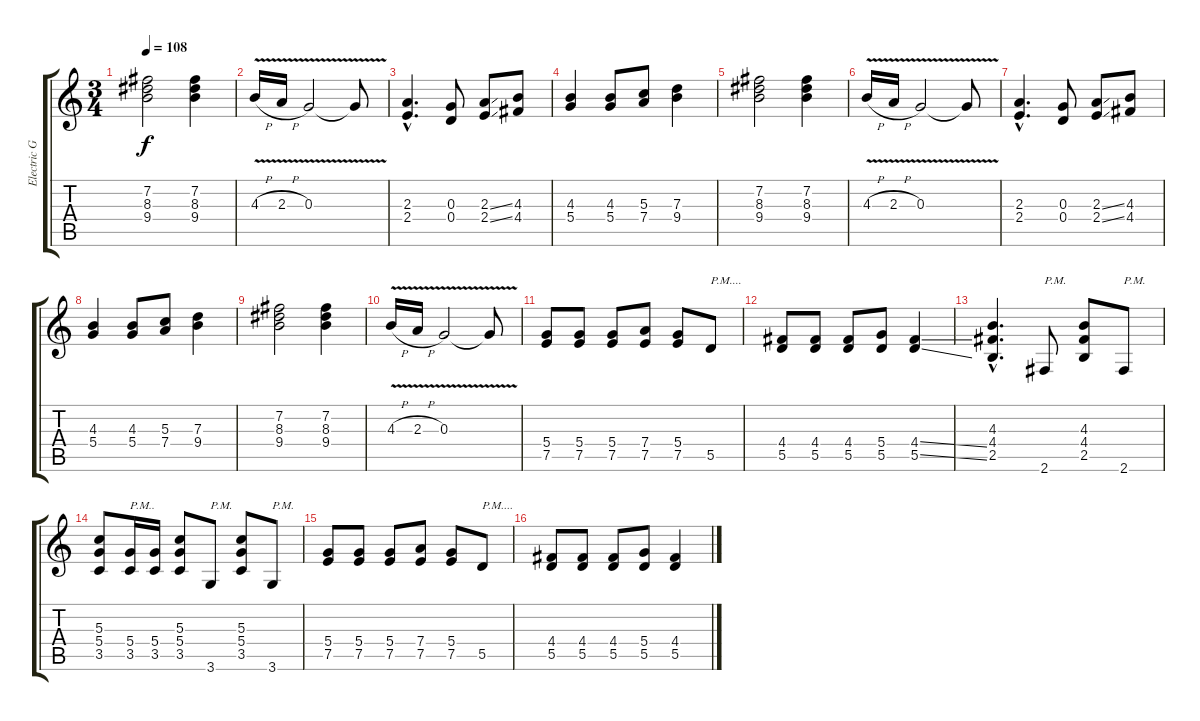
\track ("Electric Guitar (Guitar 2)" "Electric G") {instrument electricguitarclean}
\staff {score tabs}
\tuning (E4 B3 G3 D3 A2 E2) {hide}
\ts (3 4)
\tempo 108
\clef g2
\ks c
(7.2 8.3 9.4).2{dy f} (7.2 8.3 9.4).4 |
4.3{v h}.16 2.3{v h}.16 0.3{v}.2 0.3{t}.8 |
(2.3{hac} 2.4{hac}).4{d} (0.3 0.4).8 (2.3{ss} 2.4{ss}).8 (4.3 4.4).8 |
(4.3 5.4).4 (4.3 5.4).8 (5.3 7.4).8 (7.3 9.4).4 |
(7.2 8.3 9.4).2 (7.2 8.3 9.4).4 |
4.3{v h}.16 2.3{v h}.16 0.3{v}.2 0.3{t}.8 |
(2.3{hac} 2.4{hac}).4{d} (0.3 0.4).8 (2.3{ss} 2.4{ss}).8 (4.3 4.4).8 |
(4.3 5.4).4 (4.3 5.4).8 (5.3 7.4).8 (7.3 9.4).4 |
(7.2 8.3 9.4).2 (7.2 8.3 9.4).4 |
4.3{v h}.16 2.3{v h}.16 0.3{v}.2 0.3{t}.8 |
(5.4 7.5).8 (5.4 7.5).8 (5.4 7.5).8 (7.4 7.5).8 (5.4 7.5).8 5.5.8{txt "P.M...."} |
(4.4 5.5).8 (4.4 5.5).8 (4.4 5.5).8 (5.4 5.5).8 (4.4{ss} 5.5{ss}).4 |
(4.3{hac} 4.4{hac} 2.5{hac}).4{d} 2.6.8{txt "P.M."} (4.3 4.4 2.5).8 2.6.8{txt "P.M."} |
(5.3 5.4 3.5).8 (5.4 3.5).16{txt "P.M.."} (5.4 3.5).16 (5.3 5.4 3.5).8 3.6.8{txt "P.M."} (5.3 5.4 3.5).8 3.6.8{txt "P.M."} |
(5.4 7.5).8 (5.4 7.5).8 (5.4 7.5).8 (7.4 7.5).8 (5.4 7.5).8 5.5.8{txt "P.M...."} |
(4.4 5.5).8 (4.4 5.5).8 (4.4 5.5).8 (5.4 5.5).8 (4.4{ss} 5.5{ss}).4
